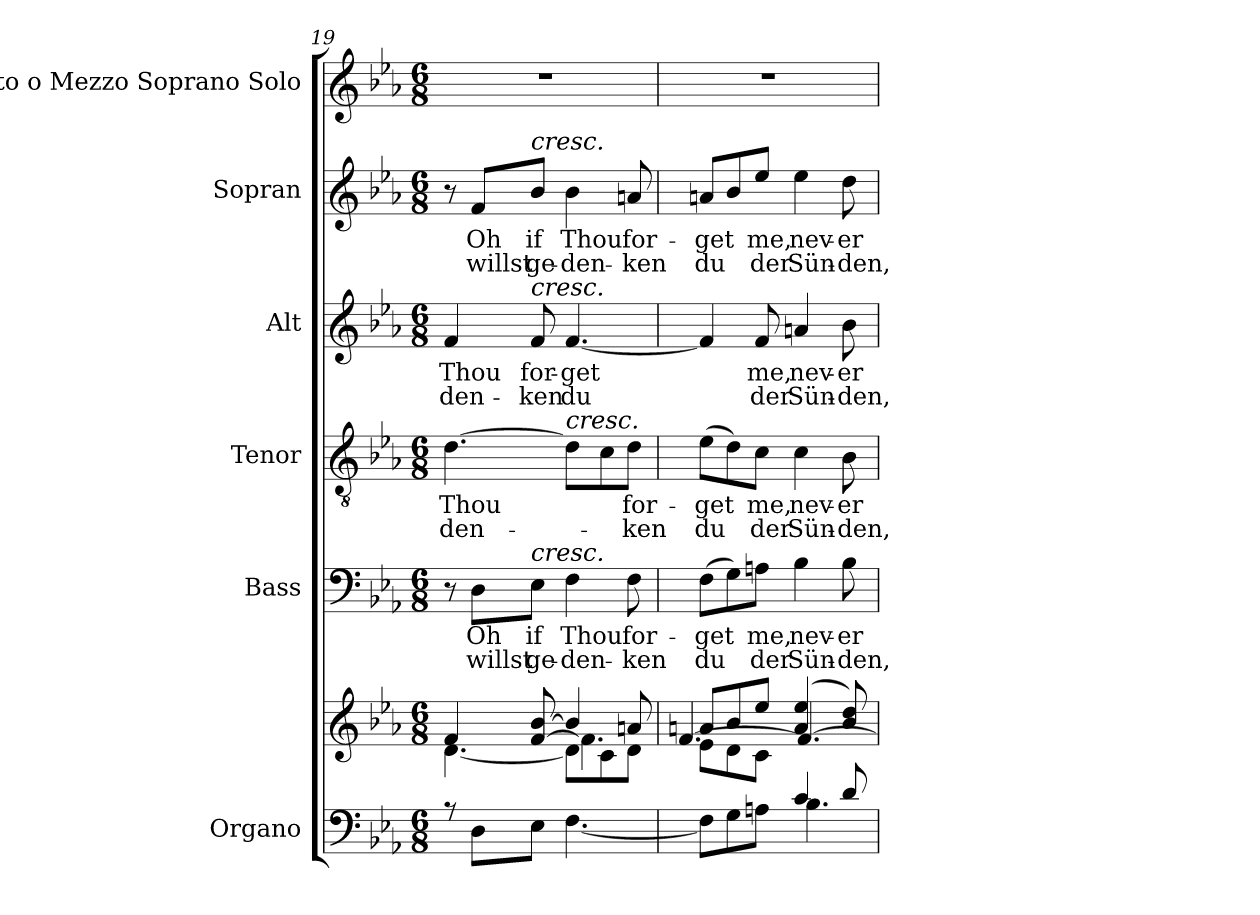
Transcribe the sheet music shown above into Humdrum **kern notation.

**kern	**kern	**kern	**text	**text	**kern	**text	**text	**kern	**text	**text	**kern	**text	**text	**kern
*part6	*part6	*part5	*part5	*part5	*part4	*part4	*part4	*part3	*part3	*part3	*part2	*part2	*part2	*part1
*staff7	*staff6	*staff5	*staff5	*staff5	*staff4	*staff4	*staff4	*staff3	*staff3	*staff3	*staff2	*staff2	*staff2	*staff1
*I"Organo	*	*I"Bass	*	*	*I"Tenor	*	*	*I"Alt	*	*	*I"Sopran	*	*	*I"Alto o Mezzo Soprano Solo
*	*	*I'B	*	*	*I'T	*	*	*I'A	*	*	*I'S	*	*	*I'S o l o
*clefF4	*clefG2	*clefF4	*	*	*clefGv2	*	*	*clefG2	*	*	*clefG2	*	*	*clefG2
*k[b-e-a-]	*k[b-e-a-]	*k[b-e-a-]	*	*	*k[b-e-a-]	*	*	*k[b-e-a-]	*	*	*k[b-e-a-]	*	*	*k[b-e-a-]
*E-:	*E-:	*E-:	*	*	*E-:	*	*	*E-:	*	*	*E-:	*	*	*E-:
*M6/8	*M6/8	*M6/8	*	*	*M6/8	*	*	*M6/8	*	*	*M6/8	*	*	*M6/8
=19	=19	=19	=19	=19	=19	=19	=19	=19	=19	=19	=19	=19	=19	=19
*^	*^	*	*	*	*	*	*	*	*	*	*	*	*	*
*	*	*	*^	*	*	*	*	*	*	*	*	*	*	*	*	*
!	!	!	!	!	!	!	!	!	!LO:LY:b	!LO:LY:b	!	!LO:LY:b	!LO:LY:b	!	!	!	!
2.ryy	8rA	4f/	[4.d\	4.ryy	8r	.	.	[4.d\	Thou	-den-	4f/	Thou	-den-	8r	.	.	2.r
!	!	!	!	!	!	!LO:LY:b	!LO:LY:b	!	!	!	!	!	!	!	!LO:LY:b	!LO:LY:b	!
.	8D\L	.	.	.	8D\L	Oh	willst	.	.	.	.	.	.	8f/L	Oh	willst	.
!	!	!	!	!	!	!	!	!	!	!	!	!	!	!LO:TX:a:i:t=cresc.	!	!	!
!	!	!	!	!	!	!	!	!	!	!	!LO:TX:a:i:t=cresc.	!	!	!	!	!	!
!	!	!	!	!	!LO:TX:a:i:t=cresc.	!	!	!	!	!	!	!	!	!	!	!	!
!	!	!	!	!	!	!LO:LY:b	!LO:LY:b	!	!	!	!	!LO:LY:b	!LO:LY:b	!	!LO:LY:b	!LO:LY:b	!
.	8E-\J	[8f/ [8b-/	.	.	8E-\J	if	ge-	.	.	.	8f/	for-	-ken	8b-/J	if	ge-	.
!	!	!	!	!	!	!	!	!LO:TX:a:i:t=cresc.	!	!	!	!	!	!	!	!	!
!	!	!	!	!	!	!LO:LY:b	!LO:LY:b	!	!	!	!	!LO:LY:b	!LO:LY:b	!	!LO:LY:b	!LO:LY:b	!
.	[4.F\	4b-/]	8d\L]	4.f\]	4F\	Thou	-den-	8d\L]	.	.	[4.f/	-get	du	4b-\	Thou	-den-	.
.	.	.	8c\	.	.	.	.	8c\	.	.	.	.	.	.	.	.	.
!	!	!	!	!	!	!LO:LY:b	!LO:LY:b	!	!LO:LY:b	!LO:LY:b	!	!	!	!	!LO:LY:b	!LO:LY:b	!
.	.	8an/	8d\J	.	8F\	for-	-ken	8d\J	for-	-ken	.	.	.	8an/	for-	-ken	.
=20	=20	=20	=20	=20	=20	=20	=20	=20	=20	=20	=20	=20	=20	=20	=20	=20	=20
!	!	!	!	!	!	!LO:LY:b	!LO:LY:b	!	!LO:LY:b	!LO:LY:b	!	!	!	!	!LO:LY:b	!LO:LY:b	!
4.ryy	8F\L]	8an/L	8e-\L	[4.f/	(>8F\L	-get	du	(>8e-\L	-get	du	4f/]	.	.	8an/L	-get	du	2.r
.	8G\	8b-/	8d\	.	8G\)	.	.	8d\)	.	.	.	.	.	8b-/	.	.	.
!	!	!	!	!	!	!LO:LY:b	!LO:LY:b	!	!LO:LY:b	!LO:LY:b	!	!LO:LY:b	!LO:LY:b	!	!LO:LY:b	!LO:LY:b	!
.	8An\J	8ee-/J	8c\J	.	8An\J	me,	der	8c\J	me,	der	8f/	me,	der	8ee-/J	me,	der	.
!	!	!	!	!	!	!LO:LY:b	!LO:LY:b	!	!LO:LY:b	!LO:LY:b	!	!LO:LY:b	!LO:LY:b	!	!LO:LY:b	!LO:LY:b	!
4c/	4.B-\	(>4a/ 4ee-/	4.ryy	4.f/_	4B-\	nev-	Sün-	4c\	nev-	Sün-	4an/	nev-	Sün-	4ee-\	nev-	Sün-	.
!	!	!	!	!	!	!LO:LY:b	!LO:LY:b	!	!LO:LY:b	!LO:LY:b	!	!LO:LY:b	!LO:LY:b	!	!LO:LY:b	!LO:LY:b	!
8d/	.	8b-/ 8dd/)	.	.	8B-\	-er	-den,	8B-\	-er	-den,	8b-\	-er	-den,	8dd\	-er	-den,	.
*v	*v	*	*	*	*	*	*	*	*	*	*	*	*	*	*	*	*
*	*v	*v	*v	*	*	*	*	*	*	*	*	*	*	*	*	*
=	=	=	=	=	=	=	=	=	=	=	=	=	=	=
*-	*-	*-	*-	*-	*-	*-	*-	*-	*-	*-	*-	*-	*-	*-
